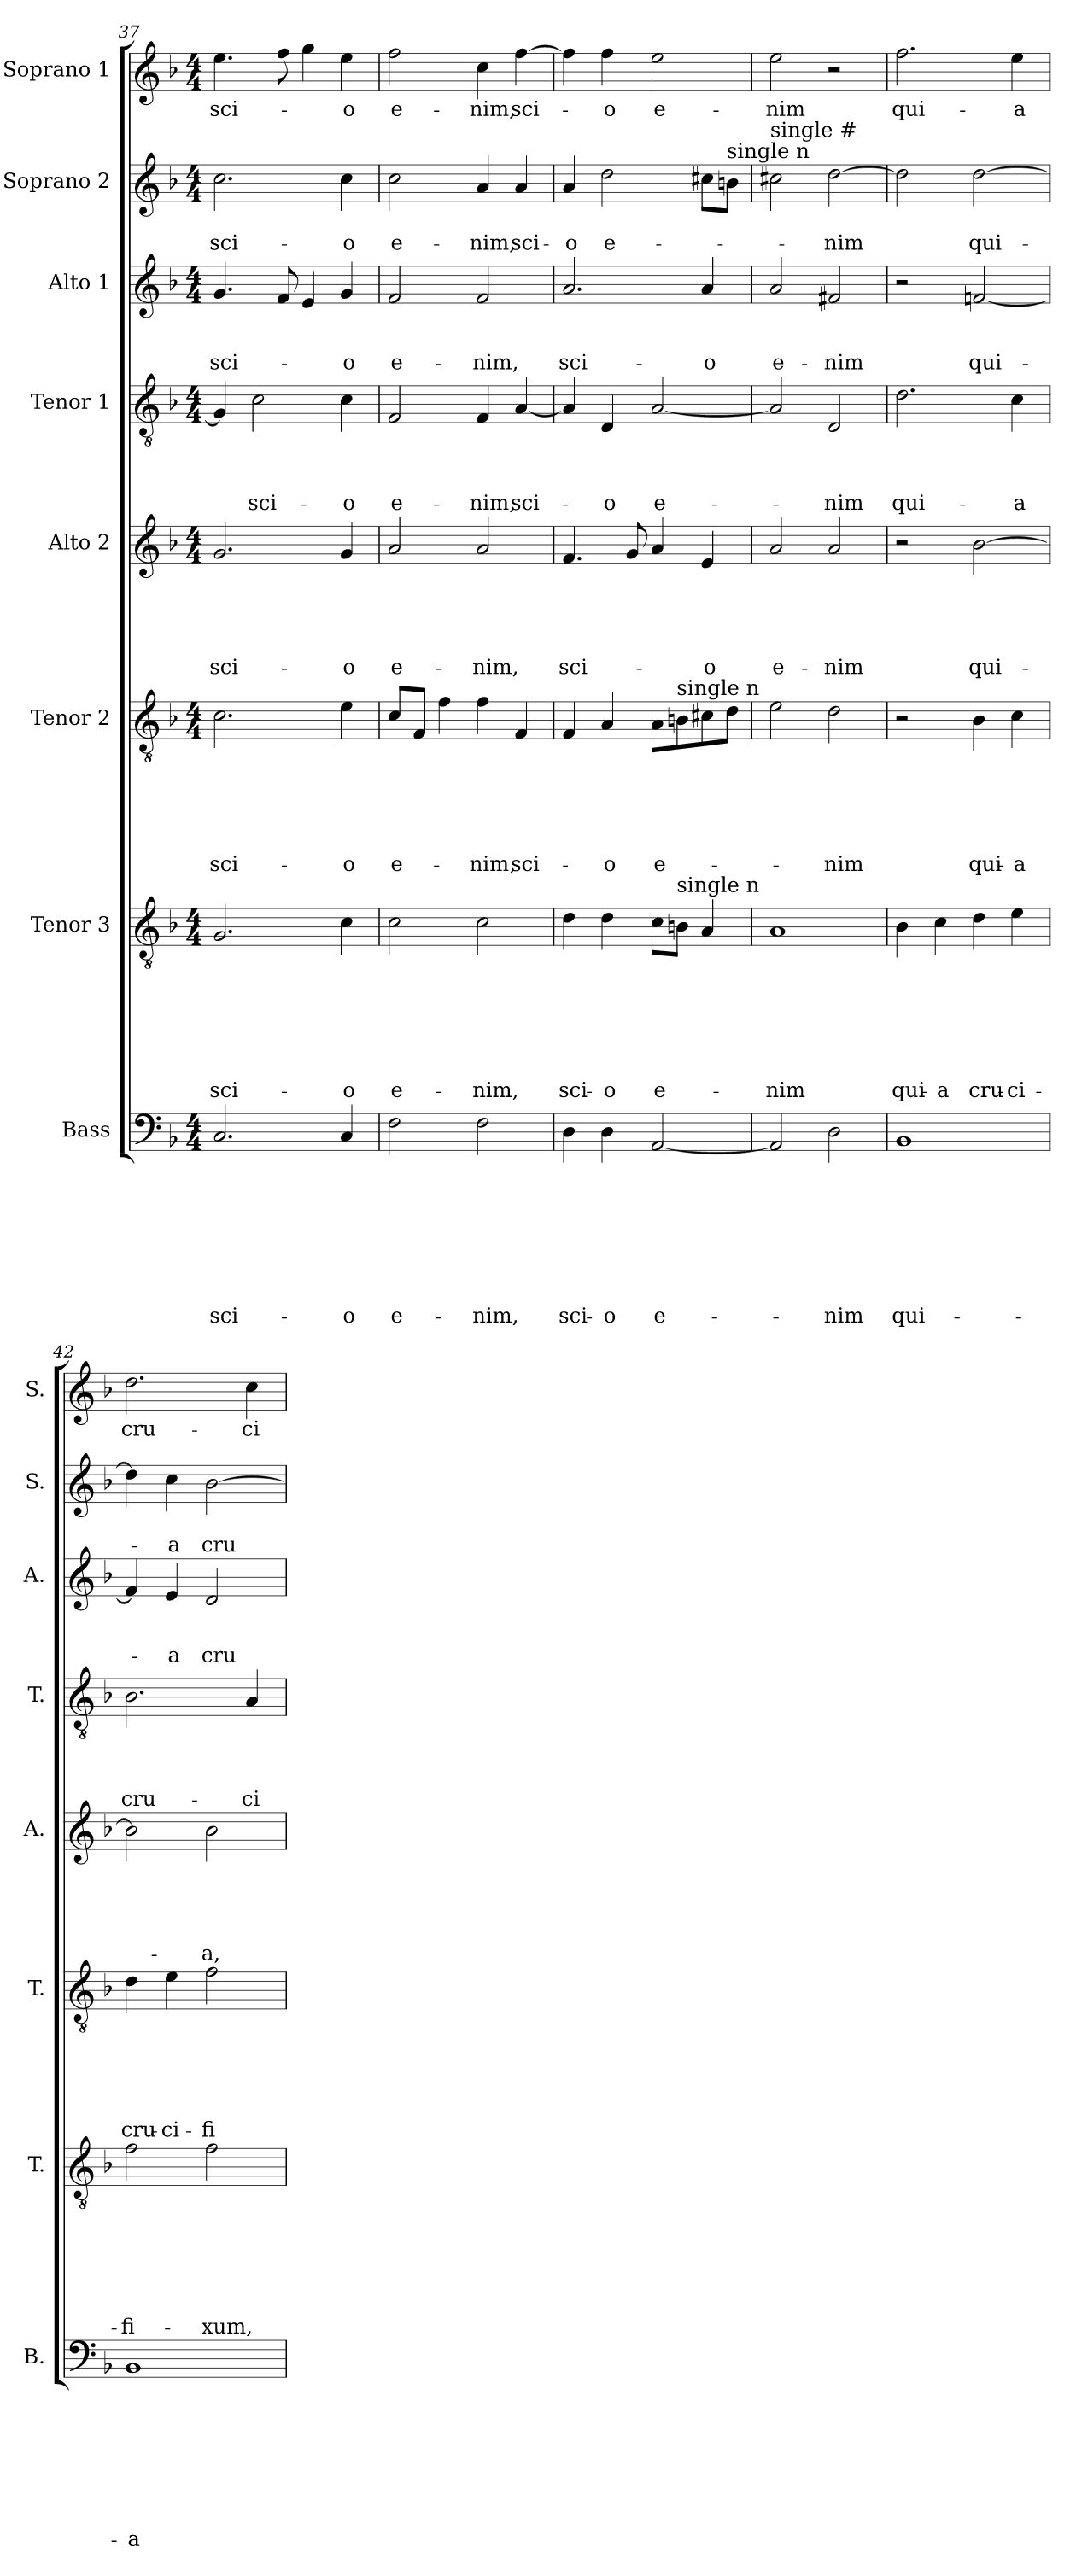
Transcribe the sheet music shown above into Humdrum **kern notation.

**kern	**text	**text	**text	**text	**text	**text	**text	**text	**kern	**text	**text	**text	**text	**text	**text	**text	**kern	**text	**text	**text	**text	**text	**text	**kern	**text	**text	**text	**text	**text	**kern	**text	**text	**text	**text	**kern	**text	**text	**text	**kern	**text	**text	**kern	**text
*part8	*part8	*part8	*part8	*part8	*part8	*part8	*part8	*part8	*part7	*part7	*part7	*part7	*part7	*part7	*part7	*part7	*part6	*part6	*part6	*part6	*part6	*part6	*part6	*part5	*part5	*part5	*part5	*part5	*part5	*part4	*part4	*part4	*part4	*part4	*part3	*part3	*part3	*part3	*part2	*part2	*part2	*part1	*part1
*staff8	*staff8	*staff8	*staff8	*staff8	*staff8	*staff8	*staff8	*staff8	*staff7	*staff7	*staff7	*staff7	*staff7	*staff7	*staff7	*staff7	*staff6	*staff6	*staff6	*staff6	*staff6	*staff6	*staff6	*staff5	*staff5	*staff5	*staff5	*staff5	*staff5	*staff4	*staff4	*staff4	*staff4	*staff4	*staff3	*staff3	*staff3	*staff3	*staff2	*staff2	*staff2	*staff1	*staff1
*I"Bass	*	*	*	*	*	*	*	*	*I"Tenor 3	*	*	*	*	*	*	*	*I"Tenor 2	*	*	*	*	*	*	*I"Alto 2	*	*	*	*	*	*I"Tenor 1	*	*	*	*	*I"Alto 1	*	*	*	*I"Soprano 2	*	*	*I"Soprano 1	*
*I'B.	*	*	*	*	*	*	*	*	*I'T.	*	*	*	*	*	*	*	*I'T.	*	*	*	*	*	*	*I'A.	*	*	*	*	*	*I'T.	*	*	*	*	*I'A.	*	*	*	*I'S.	*	*	*I'S.	*
!!LO:PB:g=z
*clefF4	*	*	*	*	*	*	*	*	*clefGv2	*	*	*	*	*	*	*	*clefGv2	*	*	*	*	*	*	*clefG2	*	*	*	*	*	*clefGv2	*	*	*	*	*clefG2	*	*	*	*clefG2	*	*	*clefG2	*
*k[b-]	*	*	*	*	*	*	*	*	*k[b-]	*	*	*	*	*	*	*	*k[b-]	*	*	*	*	*	*	*k[b-]	*	*	*	*	*	*k[b-]	*	*	*	*	*k[b-]	*	*	*	*k[b-]	*	*	*k[b-]	*
*F:	*	*	*	*	*	*	*	*	*F:	*	*	*	*	*	*	*	*F:	*	*	*	*	*	*	*F:	*	*	*	*	*	*F:	*	*	*	*	*F:	*	*	*	*F:	*	*	*F:	*
*M4/4	*	*	*	*	*	*	*	*	*M4/4	*	*	*	*	*	*	*	*M4/4	*	*	*	*	*	*	*M4/4	*	*	*	*	*	*M4/4	*	*	*	*	*M4/4	*	*	*	*M4/4	*	*	*M4/4	*
=37	=37	=37	=37	=37	=37	=37	=37	=37	=37	=37	=37	=37	=37	=37	=37	=37	=37	=37	=37	=37	=37	=37	=37	=37	=37	=37	=37	=37	=37	=37	=37	=37	=37	=37	=37	=37	=37	=37	=37	=37	=37	=37	=37
!	!	!	!	!	!	!	!	!LO:LY:b	!	!	!	!	!	!	!	!LO:LY:b	!	!	!	!	!	!	!LO:LY:b	!	!	!	!	!	!LO:LY:b	!	!	!	!	!	!	!	!	!LO:LY:b	!	!	!LO:LY:b	!	!LO:LY:b
2.C/	.	.	.	.	.	.	.	sci-	2.G/	.	.	.	.	.	.	sci-	2.c\	.	.	.	.	.	sci-	2.g/	.	.	.	.	sci-	4G/]	.	.	.	.	4.g/	.	.	sci-	2.cc\	.	sci-	4.ee\	sci-
!	!	!	!	!	!	!	!	!	!	!	!	!	!	!	!	!	!	!	!	!	!	!	!	!	!	!	!	!	!	!	!	!	!	!LO:LY:b	!	!	!	!	!	!	!	!	!
.	.	.	.	.	.	.	.	.	.	.	.	.	.	.	.	.	.	.	.	.	.	.	.	.	.	.	.	.	.	2c\	.	.	.	sci-	.	.	.	.	.	.	.	.	.
.	.	.	.	.	.	.	.	.	.	.	.	.	.	.	.	.	.	.	.	.	.	.	.	.	.	.	.	.	.	.	.	.	.	.	8f/	.	.	.	.	.	.	8ff\	.
.	.	.	.	.	.	.	.	.	.	.	.	.	.	.	.	.	.	.	.	.	.	.	.	.	.	.	.	.	.	.	.	.	.	.	4e/	.	.	.	.	.	.	4gg\	.
!	!	!	!	!	!	!	!	!LO:LY:b	!	!	!	!	!	!	!	!LO:LY:b	!	!	!	!	!	!	!LO:LY:b	!	!	!	!	!	!LO:LY:b	!	!	!	!	!LO:LY:b	!	!	!	!LO:LY:b	!	!	!LO:LY:b	!	!LO:LY:b
4C/	.	.	.	.	.	.	.	-o	4c\	.	.	.	.	.	.	-o	4e\	.	.	.	.	.	-o	4g/	.	.	.	.	-o	4c\	.	.	.	-o	4g/	.	.	-o	4cc\	.	-o	4ee\	-o
=38	=38	=38	=38	=38	=38	=38	=38	=38	=38	=38	=38	=38	=38	=38	=38	=38	=38	=38	=38	=38	=38	=38	=38	=38	=38	=38	=38	=38	=38	=38	=38	=38	=38	=38	=38	=38	=38	=38	=38	=38	=38	=38	=38
!	!	!	!	!	!	!	!	!LO:LY:b	!	!	!	!	!	!	!	!LO:LY:b	!	!	!	!	!	!	!LO:LY:b	!	!	!	!	!	!LO:LY:b	!	!	!	!	!LO:LY:b	!	!	!	!LO:LY:b	!	!	!LO:LY:b	!	!LO:LY:b
2F\	.	.	.	.	.	.	.	e-	2c\	.	.	.	.	.	.	e-	8c/L	.	.	.	.	.	e-	2a/	.	.	.	.	e-	2F/	.	.	.	e-	2f/	.	.	e-	2cc\	.	e-	2ff\	e-
.	.	.	.	.	.	.	.	.	.	.	.	.	.	.	.	.	8F/J	.	.	.	.	.	.	.	.	.	.	.	.	.	.	.	.	.	.	.	.	.	.	.	.	.	.
.	.	.	.	.	.	.	.	.	.	.	.	.	.	.	.	.	4f\	.	.	.	.	.	.	.	.	.	.	.	.	.	.	.	.	.	.	.	.	.	.	.	.	.	.
!	!	!	!	!	!	!	!	!LO:LY:b	!	!	!	!	!	!	!	!LO:LY:b	!	!	!	!	!	!	!LO:LY:b	!	!	!	!	!	!LO:LY:b	!	!	!	!	!LO:LY:b	!	!	!	!LO:LY:b	!	!	!LO:LY:b	!	!LO:LY:b
2F\	.	.	.	.	.	.	.	-nim,	2c\	.	.	.	.	.	.	-nim,	4f\	.	.	.	.	.	-nim,	2a/	.	.	.	.	-nim,	4F/	.	.	.	-nim,	2f/	.	.	-nim,	4a/	.	-nim,	4cc\	-nim,
!	!	!	!	!	!	!	!	!	!	!	!	!	!	!	!	!	!	!	!	!	!	!	!LO:LY:b	!	!	!	!	!	!	!	!	!	!	!LO:LY:b	!	!	!	!	!	!	!LO:LY:b	!	!LO:LY:b
.	.	.	.	.	.	.	.	.	.	.	.	.	.	.	.	.	4F/	.	.	.	.	.	sci-	.	.	.	.	.	.	[<4A/	.	.	.	sci-	.	.	.	.	4a/	.	sci-	[>4ff\	sci-
=39	=39	=39	=39	=39	=39	=39	=39	=39	=39	=39	=39	=39	=39	=39	=39	=39	=39	=39	=39	=39	=39	=39	=39	=39	=39	=39	=39	=39	=39	=39	=39	=39	=39	=39	=39	=39	=39	=39	=39	=39	=39	=39	=39
!	!	!	!	!	!	!	!	!LO:LY:b	!	!	!	!	!	!	!	!LO:LY:b	!	!	!	!	!	!	!	!	!	!	!	!	!LO:LY:b	!	!	!	!	!	!	!	!	!LO:LY:b	!	!	!LO:LY:b	!	!
4D\	.	.	.	.	.	.	.	sci-	4d\	.	.	.	.	.	.	sci-	4F/	.	.	.	.	.	.	4.f/	.	.	.	.	sci-	4A/]	.	.	.	.	2.a/	.	.	sci-	4a/	.	-o	4ff\]	.
!	!	!	!	!	!	!	!	!LO:LY:b	!	!	!	!	!	!	!	!LO:LY:b	!	!	!	!	!	!	!LO:LY:b	!	!	!	!	!	!	!	!	!	!	!LO:LY:b	!	!	!	!	!	!	!LO:LY:b	!	!LO:LY:b
4D\	.	.	.	.	.	.	.	-o	4d\	.	.	.	.	.	.	-o	4A/	.	.	.	.	.	-o	.	.	.	.	.	.	4D/	.	.	.	-o	.	.	.	.	2dd\	.	e-	4ff\	-o
.	.	.	.	.	.	.	.	.	.	.	.	.	.	.	.	.	.	.	.	.	.	.	.	8g/	.	.	.	.	.	.	.	.	.	.	.	.	.	.	.	.	.	.	.
!	!	!	!	!	!	!	!	!LO:LY:b	!	!	!	!	!	!	!	!LO:LY:b	!	!	!	!	!	!	!LO:LY:b	!	!	!	!	!	!	!	!	!	!	!LO:LY:b	!	!	!	!	!	!	!	!	!LO:LY:b
[<2AA/	.	.	.	.	.	.	.	e-	8c\L	.	.	.	.	.	.	e-	8A\L	.	.	.	.	.	e-	4a/	.	.	.	.	.	[<2A/	.	.	.	e-	.	.	.	.	.	.	.	2ee\	e-
!	!	!	!	!	!	!	!	!	!	!	!	!	!	!	!	!	!LO:TX:a:t=single n	!	!	!	!	!	!	!	!	!	!	!	!	!	!	!	!	!	!	!	!	!	!	!	!	!	!
!	!	!	!	!	!	!	!	!	!LO:TX:a:t=single n	!	!	!	!	!	!	!	!	!	!	!	!	!	!	!	!	!	!	!	!	!	!	!	!	!	!	!	!	!	!	!	!	!	!
.	.	.	.	.	.	.	.	.	8B\J	.	.	.	.	.	.	.	8B\	.	.	.	.	.	.	.	.	.	.	.	.	.	.	.	.	.	.	.	.	.	.	.	.	.	.
!	!	!	!	!	!	!	!	!	!	!	!	!	!	!	!	!	!	!	!	!	!	!	!	!	!	!	!	!	!LO:LY:b	!	!	!	!	!	!	!	!	!LO:LY:b	!	!	!	!	!
.	.	.	.	.	.	.	.	.	4A/	.	.	.	.	.	.	.	8c#X\	.	.	.	.	.	.	4e/	.	.	.	.	-o	.	.	.	.	.	4a/	.	.	-o	8cc#X\L	.	.	.	.
!	!	!	!	!	!	!	!	!	!	!	!	!	!	!	!	!	!	!	!	!	!	!	!	!	!	!	!	!	!	!	!	!	!	!	!	!	!	!	!LO:TX:a:t=single n	!	!	!	!
.	.	.	.	.	.	.	.	.	.	.	.	.	.	.	.	.	8d\J	.	.	.	.	.	.	.	.	.	.	.	.	.	.	.	.	.	.	.	.	.	8b\J	.	.	.	.
=40	=40	=40	=40	=40	=40	=40	=40	=40	=40	=40	=40	=40	=40	=40	=40	=40	=40	=40	=40	=40	=40	=40	=40	=40	=40	=40	=40	=40	=40	=40	=40	=40	=40	=40	=40	=40	=40	=40	=40	=40	=40	=40	=40
!	!	!	!	!	!	!	!	!	!	!	!	!	!	!	!	!	!	!	!	!	!	!	!	!	!	!	!	!	!	!	!	!	!	!	!	!	!	!	!LO:TX:a:t=single #	!	!	!	!
!	!	!	!	!	!	!	!	!	!	!	!	!	!	!	!	!LO:LY:b	!	!	!	!	!	!	!	!	!	!	!	!	!LO:LY:b	!	!	!	!	!	!	!	!	!LO:LY:b	!	!	!	!	!LO:LY:b
2AA/]	.	.	.	.	.	.	.	.	1A	.	.	.	.	.	.	-nim	2e\	.	.	.	.	.	.	2a/	.	.	.	.	e-	2A/]	.	.	.	.	2a/	.	.	e-	2cc#\	.	.	2ee\	-nim
!	!	!	!	!	!	!	!	!LO:LY:b	!	!	!	!	!	!	!	!	!	!	!	!	!	!	!LO:LY:b	!	!	!	!	!	!LO:LY:b	!	!	!	!	!LO:LY:b	!	!	!	!LO:LY:b	!	!	!LO:LY:b	!	!
2D\	.	.	.	.	.	.	.	-nim	.	.	.	.	.	.	.	.	2d\	.	.	.	.	.	-nim	2a/	.	.	.	.	-nim	2D/	.	.	.	-nim	2f#X/	.	.	-nim	[>2dd\	.	-nim	2r	.
=41	=41	=41	=41	=41	=41	=41	=41	=41	=41	=41	=41	=41	=41	=41	=41	=41	=41	=41	=41	=41	=41	=41	=41	=41	=41	=41	=41	=41	=41	=41	=41	=41	=41	=41	=41	=41	=41	=41	=41	=41	=41	=41	=41
!	!	!	!	!	!	!	!	!LO:LY:b	!	!	!	!	!	!	!	!LO:LY:b	!	!	!	!	!	!	!	!	!	!	!	!	!	!	!	!	!	!LO:LY:b	!	!	!	!	!	!	!	!	!LO:LY:b
1BB-	.	.	.	.	.	.	.	qui-	4B-\	.	.	.	.	.	.	qui-	2r	.	.	.	.	.	.	2r	.	.	.	.	.	2.d\	.	.	.	qui-	2r	.	.	.	2dd\]	.	.	2.ff\	qui-
!	!	!	!	!	!	!	!	!	!	!	!	!	!	!	!	!LO:LY:b	!	!	!	!	!	!	!	!	!	!	!	!	!	!	!	!	!	!	!	!	!	!	!	!	!	!	!
.	.	.	.	.	.	.	.	.	4c\	.	.	.	.	.	.	-a	.	.	.	.	.	.	.	.	.	.	.	.	.	.	.	.	.	.	.	.	.	.	.	.	.	.	.
!	!	!	!	!	!	!	!	!	!	!	!	!	!	!	!	!LO:LY:b	!	!	!	!	!	!	!LO:LY:b	!	!	!	!	!	!LO:LY:b	!	!	!	!	!	!	!	!	!LO:LY:b	!	!	!LO:LY:b	!	!
.	.	.	.	.	.	.	.	.	4d\	.	.	.	.	.	.	cru-	4B-\	.	.	.	.	.	qui-	[>2b-\	.	.	.	.	qui-	.	.	.	.	.	[<2fn/	.	.	qui-	[>2dd\	.	qui-	.	.
!	!	!	!	!	!	!	!	!	!	!	!	!	!	!	!	!LO:LY:b	!	!	!	!	!	!	!LO:LY:b	!	!	!	!	!	!	!	!	!	!	!LO:LY:b	!	!	!	!	!	!	!	!	!LO:LY:b
.	.	.	.	.	.	.	.	.	4e\	.	.	.	.	.	.	-ci-	4c\	.	.	.	.	.	-a	.	.	.	.	.	.	4c\	.	.	.	-a	.	.	.	.	.	.	.	4ee\	-a
=42	=42	=42	=42	=42	=42	=42	=42	=42	=42	=42	=42	=42	=42	=42	=42	=42	=42	=42	=42	=42	=42	=42	=42	=42	=42	=42	=42	=42	=42	=42	=42	=42	=42	=42	=42	=42	=42	=42	=42	=42	=42	=42	=42
!	!	!	!	!	!	!	!	!LO:LY:b	!	!	!	!	!	!	!	!LO:LY:b	!	!	!	!	!	!	!LO:LY:b	!	!	!	!	!	!	!	!	!	!	!LO:LY:b	!	!	!	!	!	!	!	!	!LO:LY:b
1BB-	.	.	.	.	.	.	.	-a	2f\	.	.	.	.	.	.	-fi-	4d\	.	.	.	.	.	cru-	2b-\]	.	.	.	.	.	2.B-\	.	.	.	cru-	4f/]	.	.	.	4dd\]	.	.	2.dd\	cru-
!	!	!	!	!	!	!	!	!	!	!	!	!	!	!	!	!	!	!	!	!	!	!	!LO:LY:b	!	!	!	!	!	!	!	!	!	!	!	!	!	!	!LO:LY:b	!	!	!LO:LY:b	!	!
.	.	.	.	.	.	.	.	.	.	.	.	.	.	.	.	.	4e\	.	.	.	.	.	-ci-	.	.	.	.	.	.	.	.	.	.	.	4e/	.	.	-a	4cc\	.	-a	.	.
!	!	!	!	!	!	!	!	!	!	!	!	!	!	!	!	!LO:LY:b	!	!	!	!	!	!	!LO:LY:b	!	!	!	!	!	!LO:LY:b	!	!	!	!	!	!	!	!	!LO:LY:b	!	!	!LO:LY:b	!	!
.	.	.	.	.	.	.	.	.	2f\	.	.	.	.	.	.	-xum,	2f\	.	.	.	.	.	-fi-	2b-\	.	.	.	.	-a,	.	.	.	.	.	2d/	.	.	cru-	[<2b-\	.	cru-	.	.
!	!	!	!	!	!	!	!	!	!	!	!	!	!	!	!	!	!	!	!	!	!	!	!	!	!	!	!	!	!	!	!	!	!	!LO:LY:b	!	!	!	!	!	!	!	!	!LO:LY:b
.	.	.	.	.	.	.	.	.	.	.	.	.	.	.	.	.	.	.	.	.	.	.	.	.	.	.	.	.	.	4A/	.	.	.	-ci-	.	.	.	.	.	.	.	4cc\	-ci-
=	=	=	=	=	=	=	=	=	=	=	=	=	=	=	=	=	=	=	=	=	=	=	=	=	=	=	=	=	=	=	=	=	=	=	=	=	=	=	=	=	=	=	=
*-	*-	*-	*-	*-	*-	*-	*-	*-	*-	*-	*-	*-	*-	*-	*-	*-	*-	*-	*-	*-	*-	*-	*-	*-	*-	*-	*-	*-	*-	*-	*-	*-	*-	*-	*-	*-	*-	*-	*-	*-	*-	*-	*-
